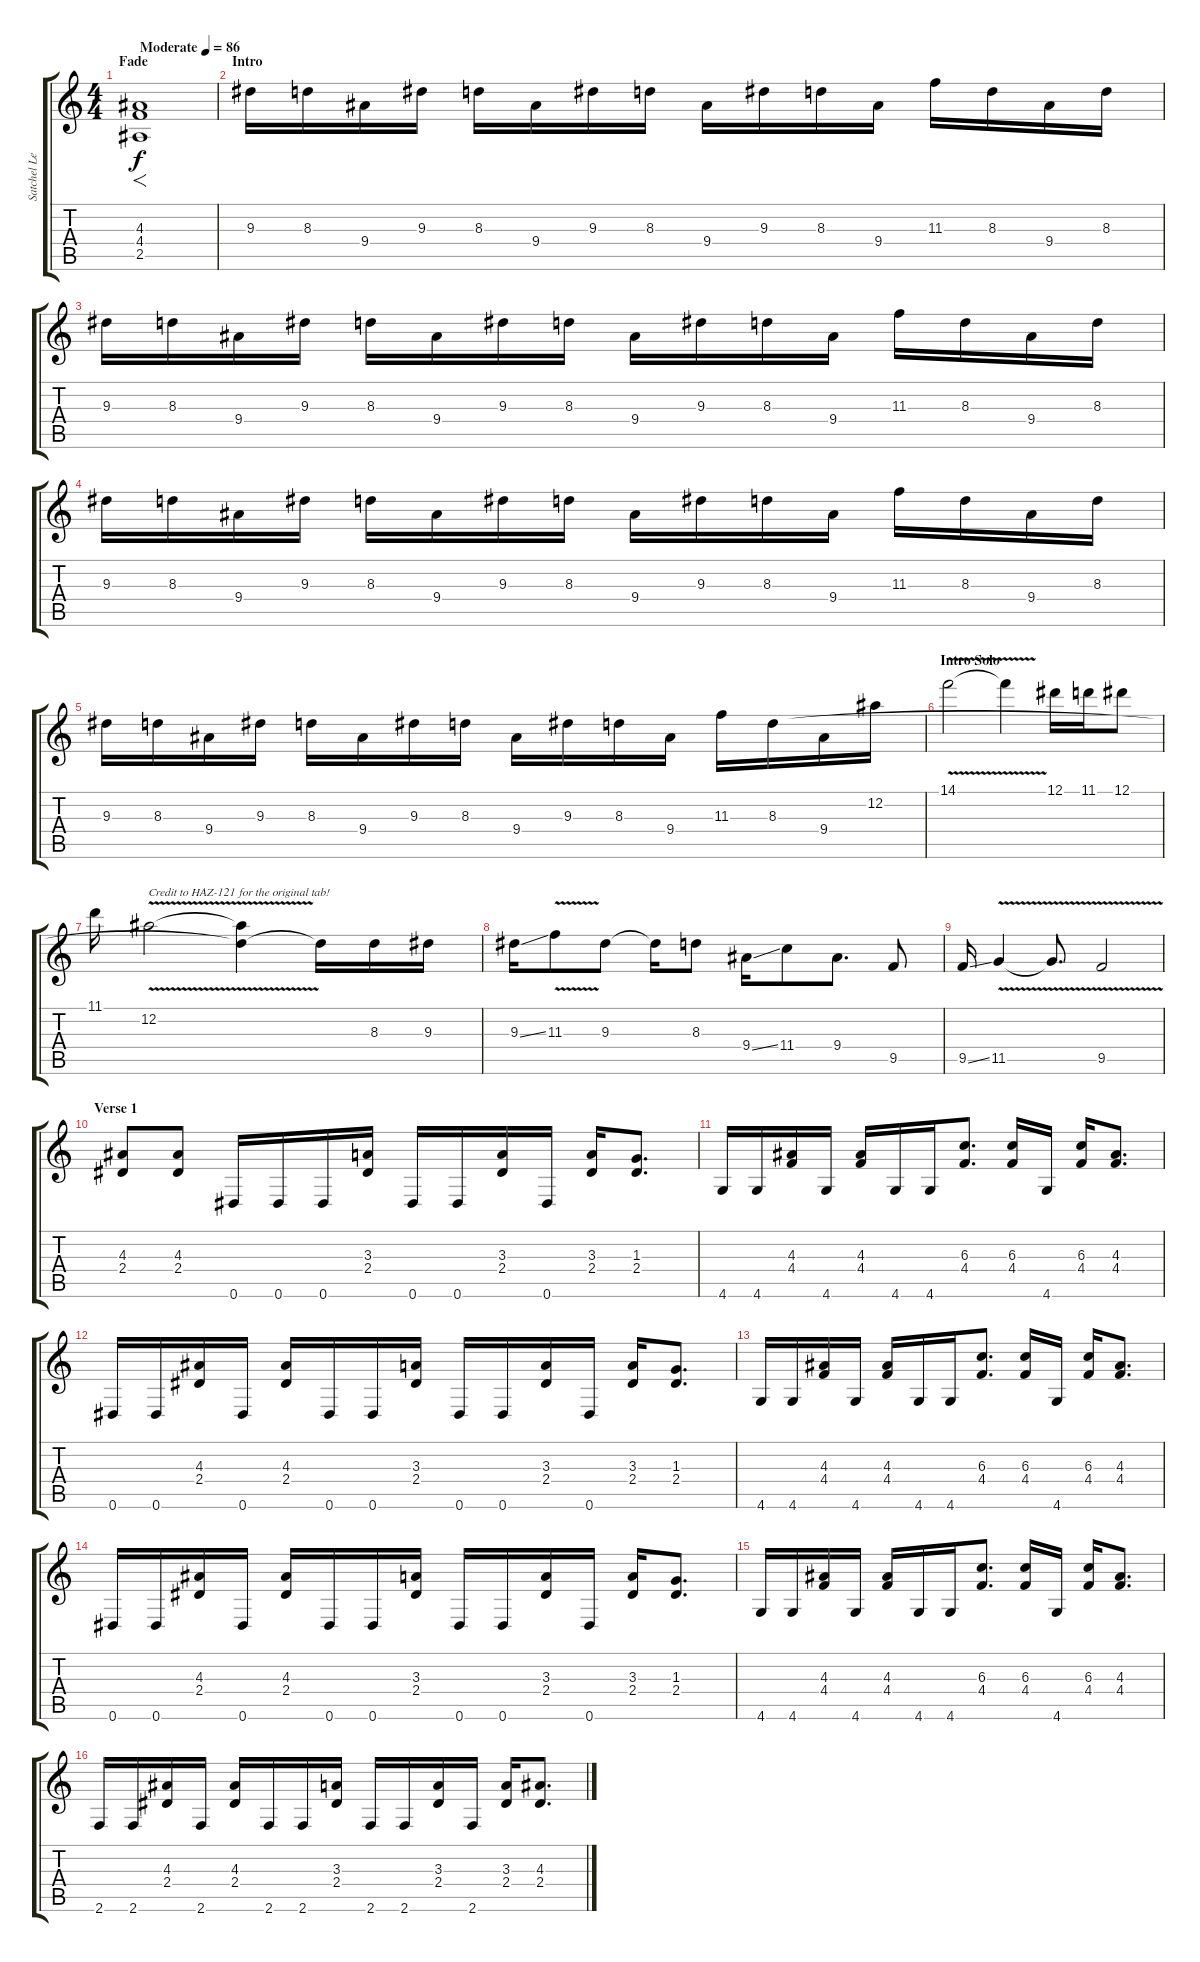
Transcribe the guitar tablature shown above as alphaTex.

\track ("Satchel Lead" "Satchel Le") {instrument distortionguitar}
\staff {score tabs}
\tuning (Eb4 Bb3 Gb3 Db3 Ab2 Eb2) {hide}
\ts (4 4)
\section ("" "Fade")
\tempo (86 "Moderate")
\clef g2
\ks c
(4.3 4.4 2.5).1{f dy f instrument distortionguitar} |
\section ("" "Intro")
9.3.16 8.3.16 9.4.16 9.3.16 8.3.16 9.4.16 9.3.16 8.3.16 9.4.16 9.3.16 8.3.16 9.4.16 11.3.16 8.3.16 9.4.16 8.3.16 |
9.3.16 8.3.16 9.4.16 9.3.16 8.3.16 9.4.16 9.3.16 8.3.16 9.4.16 9.3.16 8.3.16 9.4.16 11.3.16 8.3.16 9.4.16 8.3.16 |
9.3.16 8.3.16 9.4.16 9.3.16 8.3.16 9.4.16 9.3.16 8.3.16 9.4.16 9.3.16 8.3.16 9.4.16 11.3.16 8.3.16 9.4.16 8.3.16 |
9.3.16 8.3.16 9.4.16 9.3.16 8.3.16 9.4.16 9.3.16 8.3.16 9.4.16 9.3.16 8.3.16 9.4.16 11.3.16 8.3.16 9.4.16 12.2.16 |
\section ("" "Intro Solo")
14.1{v}.2 14.1{t}.4 12.1.16 11.1.16 12.1.8 |
11.1.16 12.2{v}.2{txt "Credit to HAZ-121 for the original tab!"} (12.2{t} 8.3{t}).4 8.3{t}.16 8.3.16 9.3.16 |
9.3{ss}.16 11.3{v}.8 9.3.8 9.3{t}.16 8.3.8 9.4{ss}.16 11.4.8 9.4.8{d} 9.5.8 |
9.5{ss}.16 11.5{v}.4 11.5{t}.8{d} 9.5{v}.2 |
\section ("" "Verse 1")
(4.3 2.4).8 (4.3 2.4).8 0.6.16 0.6.16 0.6.16 (3.3 2.4).16 0.6.16 0.6.16 (3.3 2.4).16 0.6.16 (3.3 2.4).16 (1.3 2.4).8{d} |
4.6.16 4.6.16 (4.3 4.4).16 4.6.16 (4.3 4.4).16 4.6.16 4.6.16 (6.3 4.4).8{d} (6.3 4.4).16 4.6.16 (6.3 4.4).16 (4.3 4.4).8{d} |
0.6.16 0.6.16 (4.3 2.4).16 0.6.16 (4.3 2.4).16 0.6.16 0.6.16 (3.3 2.4).16 0.6.16 0.6.16 (3.3 2.4).16 0.6.16 (3.3 2.4).16 (1.3 2.4).8{d} |
4.6.16 4.6.16 (4.3 4.4).16 4.6.16 (4.3 4.4).16 4.6.16 4.6.16 (6.3 4.4).8{d} (6.3 4.4).16 4.6.16 (6.3 4.4).16 (4.3 4.4).8{d} |
0.6.16 0.6.16 (4.3 2.4).16 0.6.16 (4.3 2.4).16 0.6.16 0.6.16 (3.3 2.4).16 0.6.16 0.6.16 (3.3 2.4).16 0.6.16 (3.3 2.4).16 (1.3 2.4).8{d} |
4.6.16 4.6.16 (4.3 4.4).16 4.6.16 (4.3 4.4).16 4.6.16 4.6.16 (6.3 4.4).8{d} (6.3 4.4).16 4.6.16 (6.3 4.4).16 (4.3 4.4).8{d} |
2.6.16 2.6.16 (4.3 2.4).16 2.6.16 (4.3 2.4).16 2.6.16 2.6.16 (3.3 2.4).16 2.6.16 2.6.16 (3.3 2.4).16 2.6.16 (3.3 2.4).16 (4.3 2.4).8{d}
